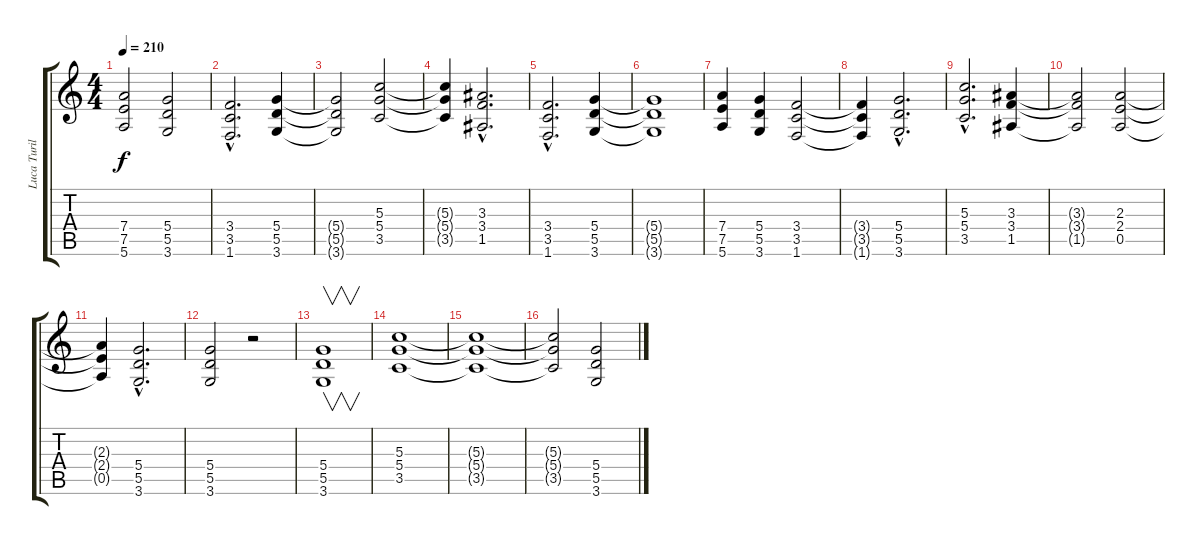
\track ("Luca Turilli" "Luca Turil") {instrument overdrivenguitar}
\staff {score tabs}
\tuning (E4 B3 G3 D3 A2 E2) {hide}
\ts (4 4)
\tempo 210
\clef g2
\ks c
(7.4 7.5 5.6).2{dy f} (5.4 5.5 3.6).2 |
(3.4{hac} 3.5{hac} 1.6{hac}).2{d} (5.4 5.5 3.6).4 |
(5.4{t} 5.5{t} 3.6{t}).2 (5.3 5.4 3.5).2 |
(5.3{t} 5.4{t} 3.5{t}).4 (3.3{hac} 3.4{hac} 1.5{hac}).2{d} |
(3.4{hac} 3.5{hac} 1.6{hac}).2{d} (5.4 5.5 3.6).4 |
(5.4{t} 5.5{t} 3.6{t}).1 |
(7.4 7.5 5.6).4 (5.4 5.5 3.6).4 (3.4 3.5 1.6).2 |
(3.4{t} 3.5{t} 1.6{t}).4 (5.4{hac} 5.5{hac} 3.6{hac}).2{d} |
(5.3{hac} 5.4{hac} 3.5{hac}).2{d} (3.3 3.4 1.5).4 |
(3.3{t} 3.4{t} 1.5{t}).2 (2.3 2.4 0.5).2 |
(2.3{t} 2.4{t} 0.5{t}).4 (5.4{hac} 5.5{hac} 3.6{hac}).2{d} |
(5.4 5.5 3.6).2 r.2 |
(5.4 5.5 3.6).1{v} |
(5.3 5.4 3.5).1 |
(5.3{t} 5.4{t} 3.5{t}).1 |
(5.3{t} 5.4{t} 3.5{t}).2 (5.4 5.5 3.6).2
